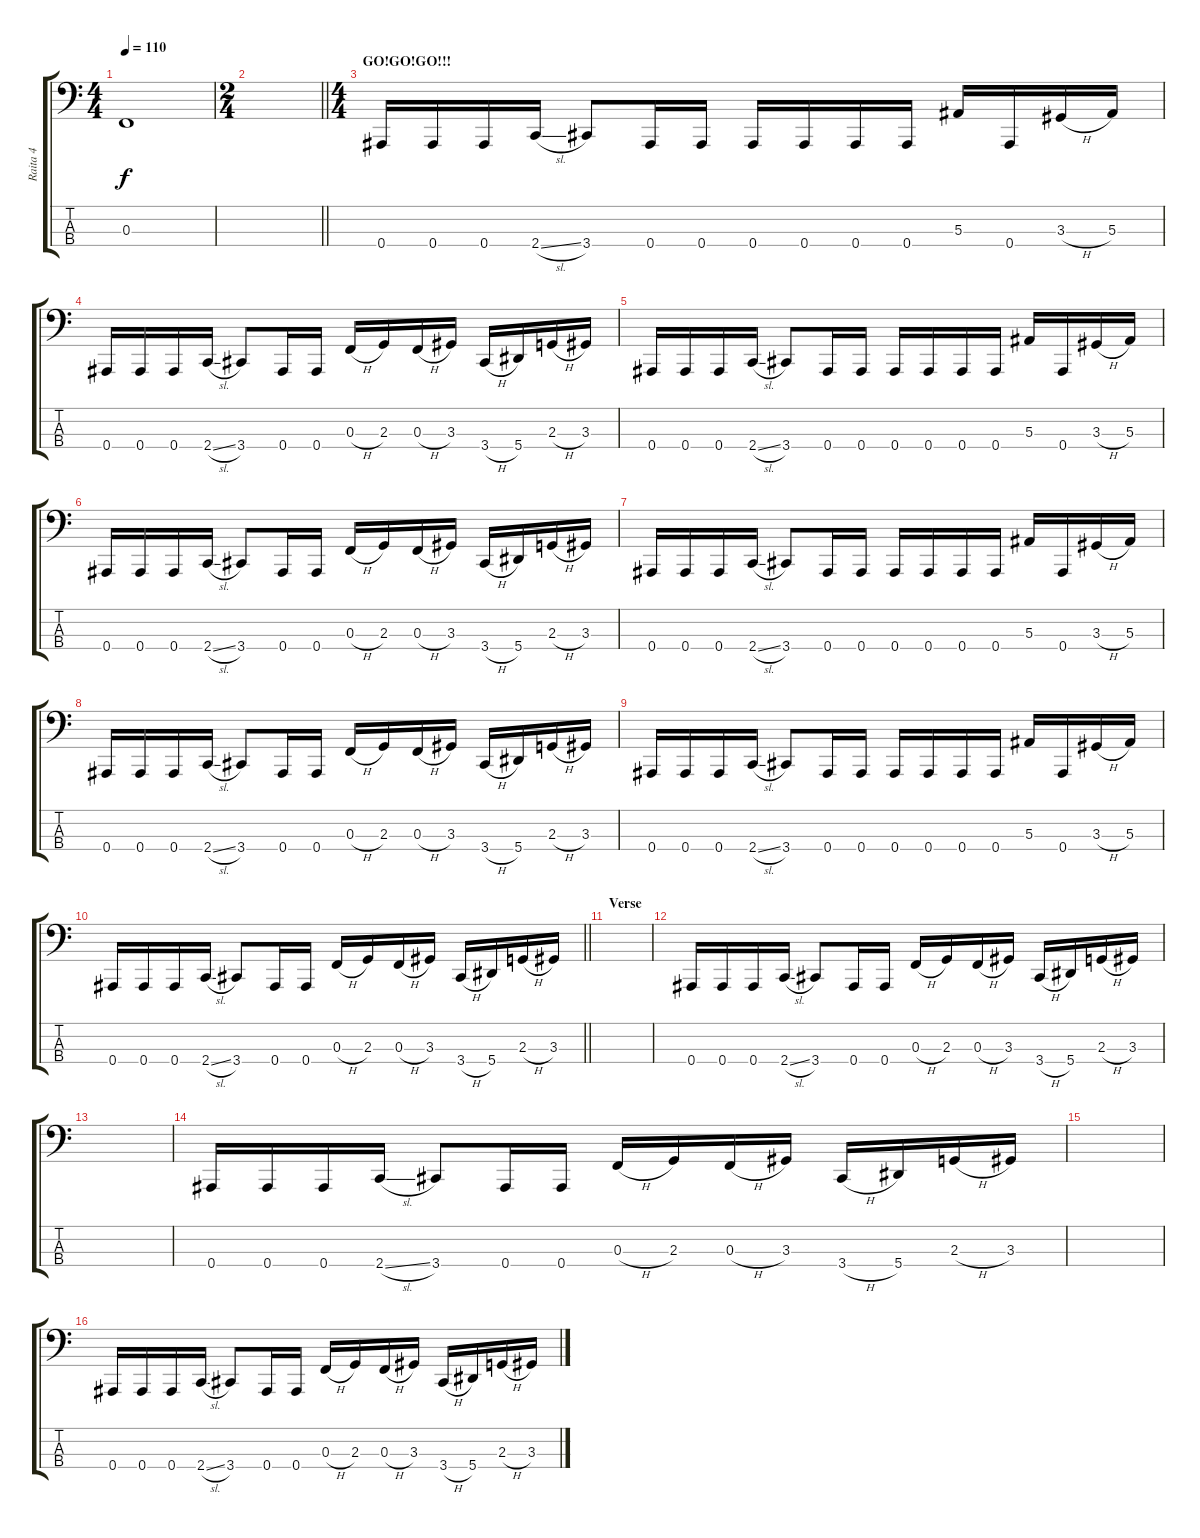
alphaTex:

\track ("Raita 4" "Raita 4") {instrument slapbass1}
\staff {score tabs}
\tuning (Eb2 Bb1 F1 Bb0) {hide}
\ts (4 4)
\tempo 110
\clef f4
\ks c
0.3.1{dy f} |
\ts (2 4)
\barLineRight lightlight
|
\ts (4 4)
\section ("" "GO!GO!GO!!!")
0.4.16 0.4.16 0.4.16 2.4{sl}.16 3.4.8 0.4.16 0.4.16 0.4.16 0.4.16 0.4.16 0.4.16 5.3.16 0.4.16 3.3{h}.16 5.3.16 |
0.4.16 0.4.16 0.4.16 2.4{sl}.16 3.4.8 0.4.16 0.4.16 0.3{h}.16 2.3.16 0.3{h}.16 3.3.16 3.4{h}.16 5.4.16 2.3{h}.16 3.3.16 |
0.4.16 0.4.16 0.4.16 2.4{sl}.16 3.4.8 0.4.16 0.4.16 0.4.16 0.4.16 0.4.16 0.4.16 5.3.16 0.4.16 3.3{h}.16 5.3.16 |
0.4.16 0.4.16 0.4.16 2.4{sl}.16 3.4.8 0.4.16 0.4.16 0.3{h}.16 2.3.16 0.3{h}.16 3.3.16 3.4{h}.16 5.4.16 2.3{h}.16 3.3.16 |
0.4.16 0.4.16 0.4.16 2.4{sl}.16 3.4.8 0.4.16 0.4.16 0.4.16 0.4.16 0.4.16 0.4.16 5.3.16 0.4.16 3.3{h}.16 5.3.16 |
0.4.16 0.4.16 0.4.16 2.4{sl}.16 3.4.8 0.4.16 0.4.16 0.3{h}.16 2.3.16 0.3{h}.16 3.3.16 3.4{h}.16 5.4.16 2.3{h}.16 3.3.16 |
0.4.16 0.4.16 0.4.16 2.4{sl}.16 3.4.8 0.4.16 0.4.16 0.4.16 0.4.16 0.4.16 0.4.16 5.3.16 0.4.16 3.3{h}.16 5.3.16 |
\barLineRight lightlight
0.4.16 0.4.16 0.4.16 2.4{sl}.16 3.4.8 0.4.16 0.4.16 0.3{h}.16 2.3.16 0.3{h}.16 3.3.16 3.4{h}.16 5.4.16 2.3{h}.16 3.3.16 |
\section ("" "Verse")
|
0.4.16 0.4.16 0.4.16 2.4{sl}.16 3.4.8 0.4.16 0.4.16 0.3{h}.16 2.3.16 0.3{h}.16 3.3.16 3.4{h}.16 5.4.16 2.3{h}.16 3.3.16 |
|
0.4.16 0.4.16 0.4.16 2.4{sl}.16 3.4.8 0.4.16 0.4.16 0.3{h}.16 2.3.16 0.3{h}.16 3.3.16 3.4{h}.16 5.4.16 2.3{h}.16 3.3.16 |
|
0.4.16 0.4.16 0.4.16 2.4{sl}.16 3.4.8 0.4.16 0.4.16 0.3{h}.16 2.3.16 0.3{h}.16 3.3.16 3.4{h}.16 5.4.16 2.3{h}.16 3.3.16
